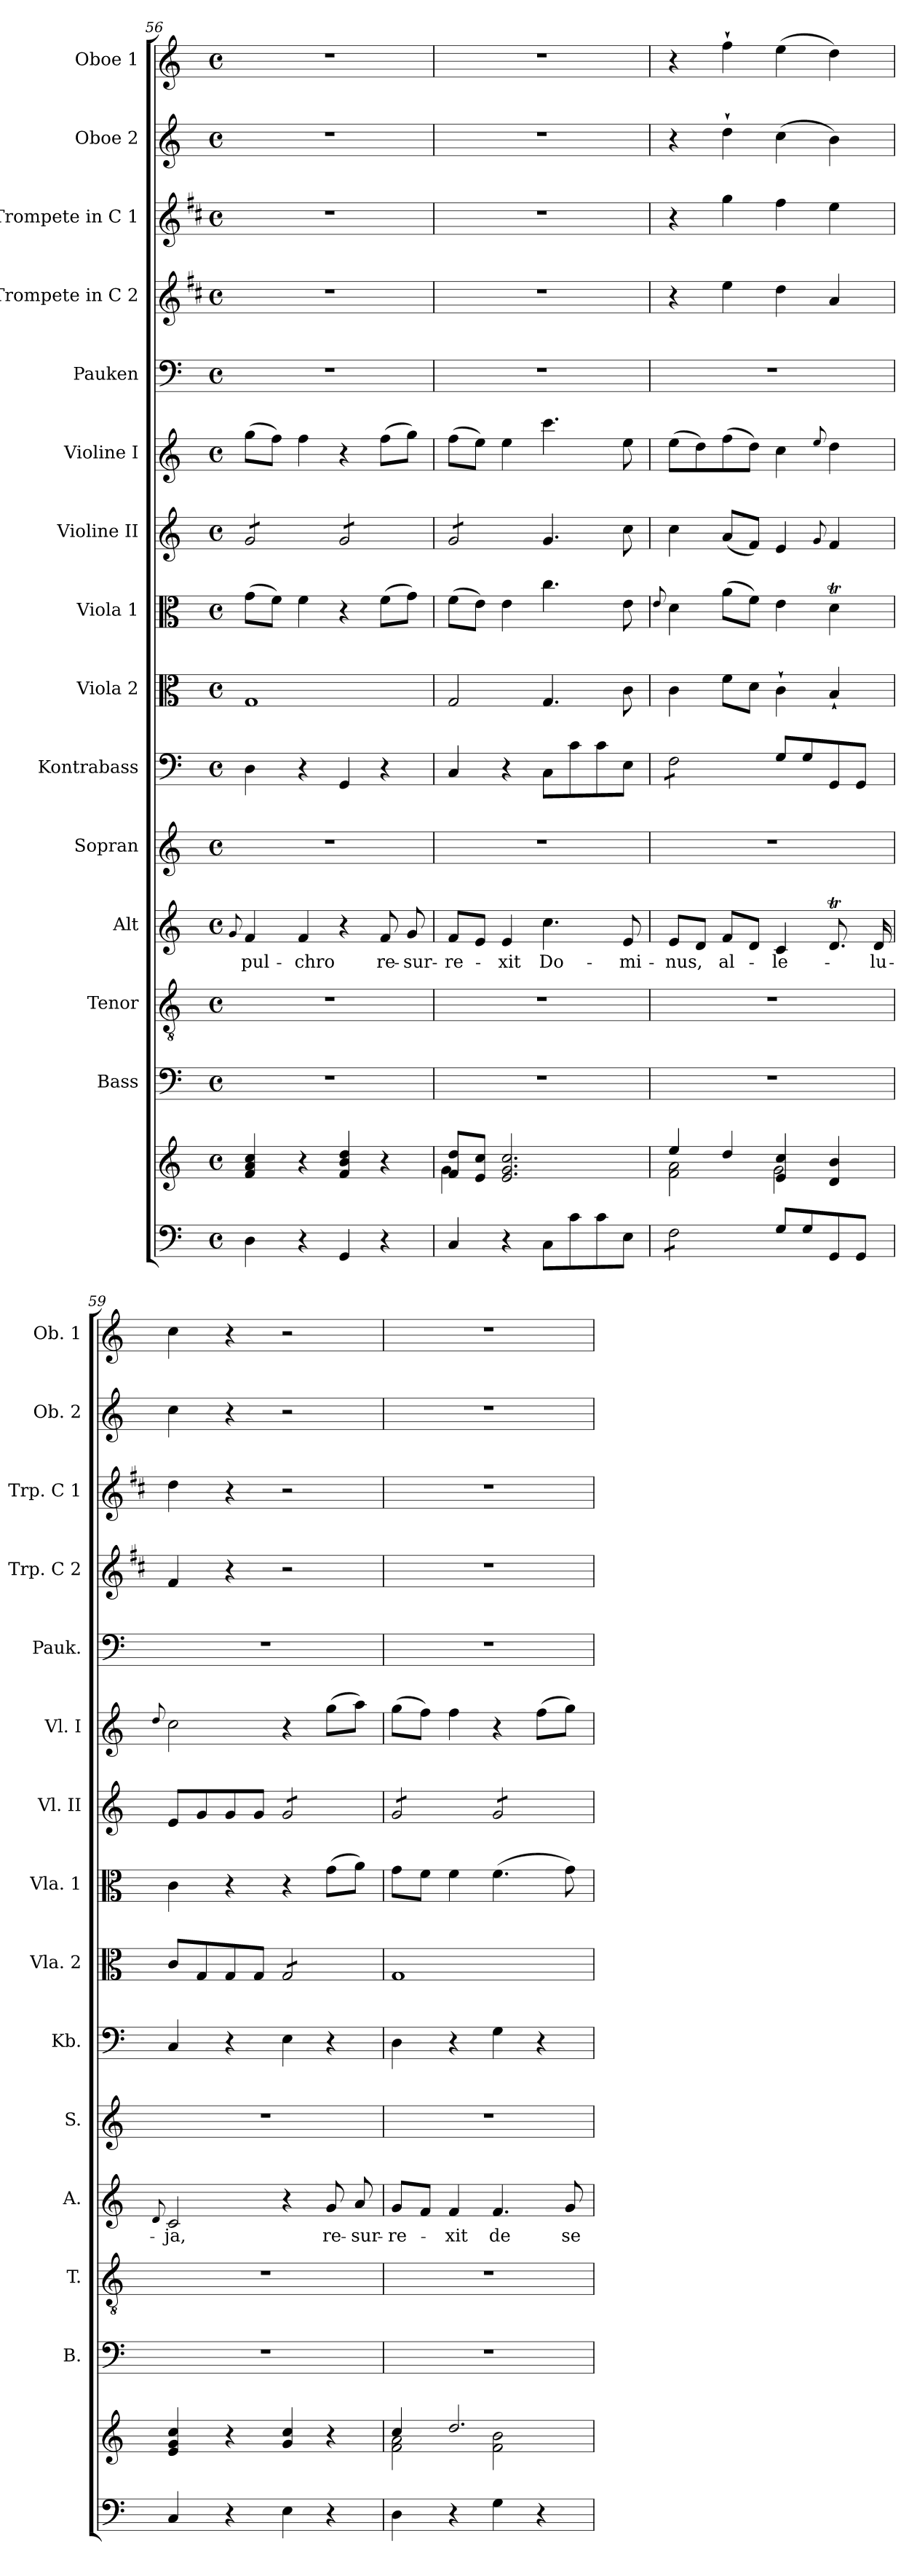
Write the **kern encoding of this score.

**kern	**kern	**kern	**kern	**kern	**text	**kern	**kern	**kern	**kern	**kern	**kern	**kern	**kern	**kern	**kern	**kern
*part15	*part15	*part14	*part13	*part12	*part12	*part11	*part10	*part9	*part8	*part7	*part6	*part5	*part4	*part3	*part2	*part1
*staff16	*staff15	*staff14	*staff13	*staff12	*staff12	*staff11	*staff10	*staff9	*staff8	*staff7	*staff6	*staff5	*staff4	*staff3	*staff2	*staff1
*	*	*I"Bass	*I"Tenor	*I"Alt	*	*I"Sopran	*I"Kontrabass	*I"Viola 2	*I"Viola 1	*I"Violine II	*I"Violine I	*I"Pauken	*I"Trompete in C 2	*I"Trompete in C 1	*I"Oboe 2	*I"Oboe 1
*	*	*I'B.	*I'T.	*I'A.	*	*I'S.	*I'Kb.	*I'Vla. 2	*I'Vla. 1	*I'Vl. II	*I'Vl. I	*I'Pauk.	*I'Trp. C 2	*I'Trp. C 1	*I'Ob. 2	*I'Ob. 1
*clefF4	*clefG2	*clefF4	*clefGv2	*clefG2	*	*clefG2	*clefF4	*clefC3	*clefC3	*clefG2	*clefG2	*clefF4	*clefG2	*clefG2	*clefG2	*clefG2
*	*	*	*	*	*	*	*ITrd7c12	*	*	*	*	*	*ITrd1c2	*ITrd1c2	*	*
*k[]	*k[]	*k[]	*k[]	*k[]	*	*k[]	*k[]	*k[]	*k[]	*k[]	*k[]	*k[]	*k[]	*k[]	*k[]	*k[]
*C:	*C:	*C:	*C:	*C:	*	*C:	*C:	*C:	*C:	*C:	*C:	*C:	*C:	*C:	*C:	*C:
*M4/4	*M4/4	*M4/4	*M4/4	*M4/4	*	*M4/4	*M4/4	*M4/4	*M4/4	*M4/4	*M4/4	*M4/4	*M4/4	*M4/4	*M4/4	*M4/4
*met(c)	*met(c)	*met(c)	*met(c)	*met(c)	*	*met(c)	*met(c)	*met(c)	*met(c)	*met(c)	*met(c)	*met(c)	*met(c)	*met(c)	*met(c)	*met(c)
=56	=56	=56	=56	=56	=56	=56	=56	=56	=56	=56	=56	=56	=56	=56	=56	=56
.	.	.	.	8qqg/	.	.	.	.	.	.	.	.	.	.	.	.
!	!	!	!	!	!LO:LY:b	!	!	!	!	!	!	!	!	!	!	!
*	*	*	*	*	*	*	*	*	*	*tremolo	*	*	*	*	*	*
4D\	4f/ 4a/ 4cc/	1r	1r	4f/	-pul-	1r	4DD\	1G	(>8g\L	8g/L	(>8gg\L	1r	1r	1r	1r	1r
.	.	.	.	.	.	.	.	.	8f\J)	8g/	8ff\J)	.	.	.	.	.
!	!	!	!	!	!LO:LY:b	!	!	!	!	!	!	!	!	!	!	!
4r	4r	.	.	4f/	-chro	.	4r	.	4f\	8g/	4ff\	.	.	.	.	.
.	.	.	.	.	.	.	.	.	.	8g/J	.	.	.	.	.	.
4GG/	4f/ 4b/ 4dd/	.	.	4r	.	.	4GGG/	.	4r	8g/L	4r	.	.	.	.	.
.	.	.	.	.	.	.	.	.	.	8g/	.	.	.	.	.	.
!	!	!	!	!	!LO:LY:b	!	!	!	!	!	!	!	!	!	!	!
4r	4r	.	.	8f/	re-	.	4r	.	(>8f\L	8g/	(>8ff\L	.	.	.	.	.
!	!	!	!	!	!LO:LY:b	!	!	!	!	!	!	!	!	!	!	!
.	.	.	.	8g/	-sur-	.	.	.	8g\J)	8g/J	8gg\J)	.	.	.	.	.
=57	=57	=57	=57	=57	=57	=57	=57	=57	=57	=57	=57	=57	=57	=57	=57	=57
*	*^	*	*	*	*	*	*	*	*	*	*	*	*	*	*	*
!	!	!	!	!	!	!LO:LY:b	!	!	!	!	!	!	!	!	!	!	!
4C/	8f/ 8dd/L	4g\	1r	1r	8f/L	-re-	1r	4CC/	2G/	(>8f\L	8g/L	(>8ff\L	1r	1r	1r	1r	1r
.	8e/ 8cc/J	.	.	.	8e/J	.	.	.	.	8e\J)	8g/	8ee\J)	.	.	.	.	.
!	!	!	!	!	!	!LO:LY:b	!	!	!	!	!	!	!	!	!	!	!
4r	2.e/ 2.g/ 2.cc/	2.ryy	.	.	4e/	-xit	.	4r	.	4e\	8g/	4ee\	.	.	.	.	.
.	.	.	.	.	.	.	.	.	.	.	8g/J	.	.	.	.	.	.
*	*	*	*	*	*	*	*	*	*	*	*Xtremolo	*	*	*	*	*	*
!	!	!	!	!	!	!LO:LY:b	!	!	!	!	!	!	!	!	!	!	!
8C\L	.	.	.	.	4.cc\	Do-	.	8CC\L	4.G/	4.cc\	4.g/	4.ccc\	.	.	.	.	.
8c\	.	.	.	.	.	.	.	8C\	.	.	.	.	.	.	.	.	.
8c\	.	.	.	.	.	.	.	8C\	.	.	.	.	.	.	.	.	.
!	!	!	!	!	!	!LO:LY:b	!	!	!	!	!	!	!	!	!	!	!
8E\J	.	.	.	.	8e/	-mi-	.	8EE\J	8c\	8e\	8cc\	8ee\	.	.	.	.	.
!!LO:PB:g=z
=58	=58	=58	=58	=58	=58	=58	=58	=58	=58	=58	=58	=58	=58	=58	=58	=58	=58
.	.	.	.	.	.	.	.	.	.	8qqe/	.	.	.	.	.	.	.
!	!	!	!	!	!	!LO:LY:b	!	!	!	!	!	!	!	!	!	!	!
*tremolo	*	*	*	*	*	*	*	*	*	*	*	*	*	*	*	*	*
*	*	*	*	*	*	*	*	*tremolo	*	*	*	*	*	*	*	*	*
8F\L	4ee/	2f\ 2a\	1r	1r	8e/L	-nus,	1r	8FF\L	4c\	4d\	4cc\	(>8ee\L	1r	4r	4r	4r	4r
8F\	.	.	.	.	8d/J	.	.	8FF\	.	.	.	8dd\)	.	.	.	.	.
!	!	!	!	!	!	!LO:LY:b	!	!	!	!	!	!	!	!	!	!	!
8F\	4dd/	.	.	.	8f/L	al-	.	8FF\	8f\L	(>8a\L	(<8a/L	(>8ff\	.	4dd\	4ff\	4dd`>\	4ff`>\
8F\J	.	.	.	.	8d/J	.	.	8FF\J	8d\J	8f\J)	8f/J)	8dd\J)	.	.	.	.	.
*	*	*	*	*	*	*	*	*Xtremolo	*	*	*	*	*	*	*	*	*
*Xtremolo	*	*	*	*	*	*	*	*	*	*	*	*	*	*	*	*	*
!	!	!	!	!	!	!LO:LY:b	!	!	!	!	!	!	!	!	!	!	!
8G/L	4e/ 4cc/	2g\	.	.	4c/	-le-	.	8GG/L	4c`>\	4e\	4e/	4cc\	.	4cc\	4ee\	(>4cc\	(>4ee\
8G/	.	.	.	.	.	.	.	8GG/	.	.	.	.	.	.	.	.	.
.	.	.	.	.	.	.	.	.	.	.	8qqg/	8qqee/	.	.	.	.	.
8GG/	4d/ 4b/	.	.	.	8.dT/	.	.	8GGG/	4B`</	4dT\	4f/	4dd\	.	4g/	4dd\	4b\)	4dd\)
8GG/J	.	.	.	.	.	.	.	8GGG/J	.	.	.	.	.	.	.	.	.
!	!	!	!	!	!	!LO:LY:b	!	!	!	!	!	!	!	!	!	!	!
.	.	.	.	.	16d/	-lu-	.	.	.	.	.	.	.	.	.	.	.
*	*v	*v	*	*	*	*	*	*	*	*	*	*	*	*	*	*	*
=59	=59	=59	=59	=59	=59	=59	=59	=59	=59	=59	=59	=59	=59	=59	=59	=59
.	.	.	.	8qqd/	.	.	.	.	.	.	8qqdd/	.	.	.	.	.
!	!	!	!	!	!LO:LY:b	!	!	!	!	!	!	!	!	!	!	!
4C/	4e/ 4g/ 4cc/	1r	1r	2c/	-ja,	1r	4CC/	8c/L	4c\	8e/L	2cc\	1r	4e/	4cc\	4cc\	4cc\
.	.	.	.	.	.	.	.	8G/	.	8g/	.	.	.	.	.	.
4r	4r	.	.	.	.	.	4r	8G/	4r	8g/	.	.	4r	4r	4r	4r
.	.	.	.	.	.	.	.	8G/J	.	8g/J	.	.	.	.	.	.
*	*	*	*	*	*	*	*	*tremolo	*	*	*	*	*	*	*	*
*	*	*	*	*	*	*	*	*	*	*tremolo	*	*	*	*	*	*
4E\	4g/ 4cc/	.	.	4r	.	.	4EE\	8G/L	4r	8g/L	4r	.	2r	2r	2r	2r
.	.	.	.	.	.	.	.	8G/	.	8g/	.	.	.	.	.	.
!	!	!	!	!	!LO:LY:b	!	!	!	!	!	!	!	!	!	!	!
4r	4r	.	.	8g/	re-	.	4r	8G/	(>8g\L	8g/	(>8gg\L	.	.	.	.	.
!	!	!	!	!	!LO:LY:b	!	!	!	!	!	!	!	!	!	!	!
.	.	.	.	8a/	-sur-	.	.	8G/J	8a\J)	8g/J	8aa\J)	.	.	.	.	.
*	*	*	*	*	*	*	*	*Xtremolo	*	*	*	*	*	*	*	*
=60	=60	=60	=60	=60	=60	=60	=60	=60	=60	=60	=60	=60	=60	=60	=60	=60
*	*^	*	*	*	*	*	*	*	*	*	*	*	*	*	*	*
!	!	!	!	!	!	!LO:LY:b	!	!	!	!	!	!	!	!	!	!	!
4D\	4cc/	2f\ 2a\	1r	1r	8g/L	-re-	1r	4DD\	1G	8g\L	8g/L	(>8gg\L	1r	1r	1r	1r	1r
.	.	.	.	.	8f/J	.	.	.	.	8f\J	8g/	8ff\J)	.	.	.	.	.
!	!	!	!	!	!	!LO:LY:b	!	!	!	!	!	!	!	!	!	!	!
4r	2.dd/	.	.	.	4f/	-xit	.	4r	.	4f\	8g/	4ff\	.	.	.	.	.
.	.	.	.	.	.	.	.	.	.	.	8g/J	.	.	.	.	.	.
!	!	!	!	!	!	!LO:LY:b	!	!	!	!	!	!	!	!	!	!	!
4G\	.	2f\ 2b\	.	.	4.f/	de	.	4GG\	.	(>4.f\	8g/L	4r	.	.	.	.	.
.	.	.	.	.	.	.	.	.	.	.	8g/	.	.	.	.	.	.
4r	.	.	.	.	.	.	.	4r	.	.	8g/	(>8ff\L	.	.	.	.	.
!	!	!	!	!	!	!LO:LY:b	!	!	!	!	!	!	!	!	!	!	!
.	.	.	.	.	8g/	se-	.	.	.	8g\)	8g/J	8gg\J)	.	.	.	.	.
*	*	*	*	*	*	*	*	*	*	*	*Xtremolo	*	*	*	*	*	*
*	*v	*v	*	*	*	*	*	*	*	*	*	*	*	*	*	*	*
=	=	=	=	=	=	=	=	=	=	=	=	=	=	=	=	=
*-	*-	*-	*-	*-	*-	*-	*-	*-	*-	*-	*-	*-	*-	*-	*-	*-
